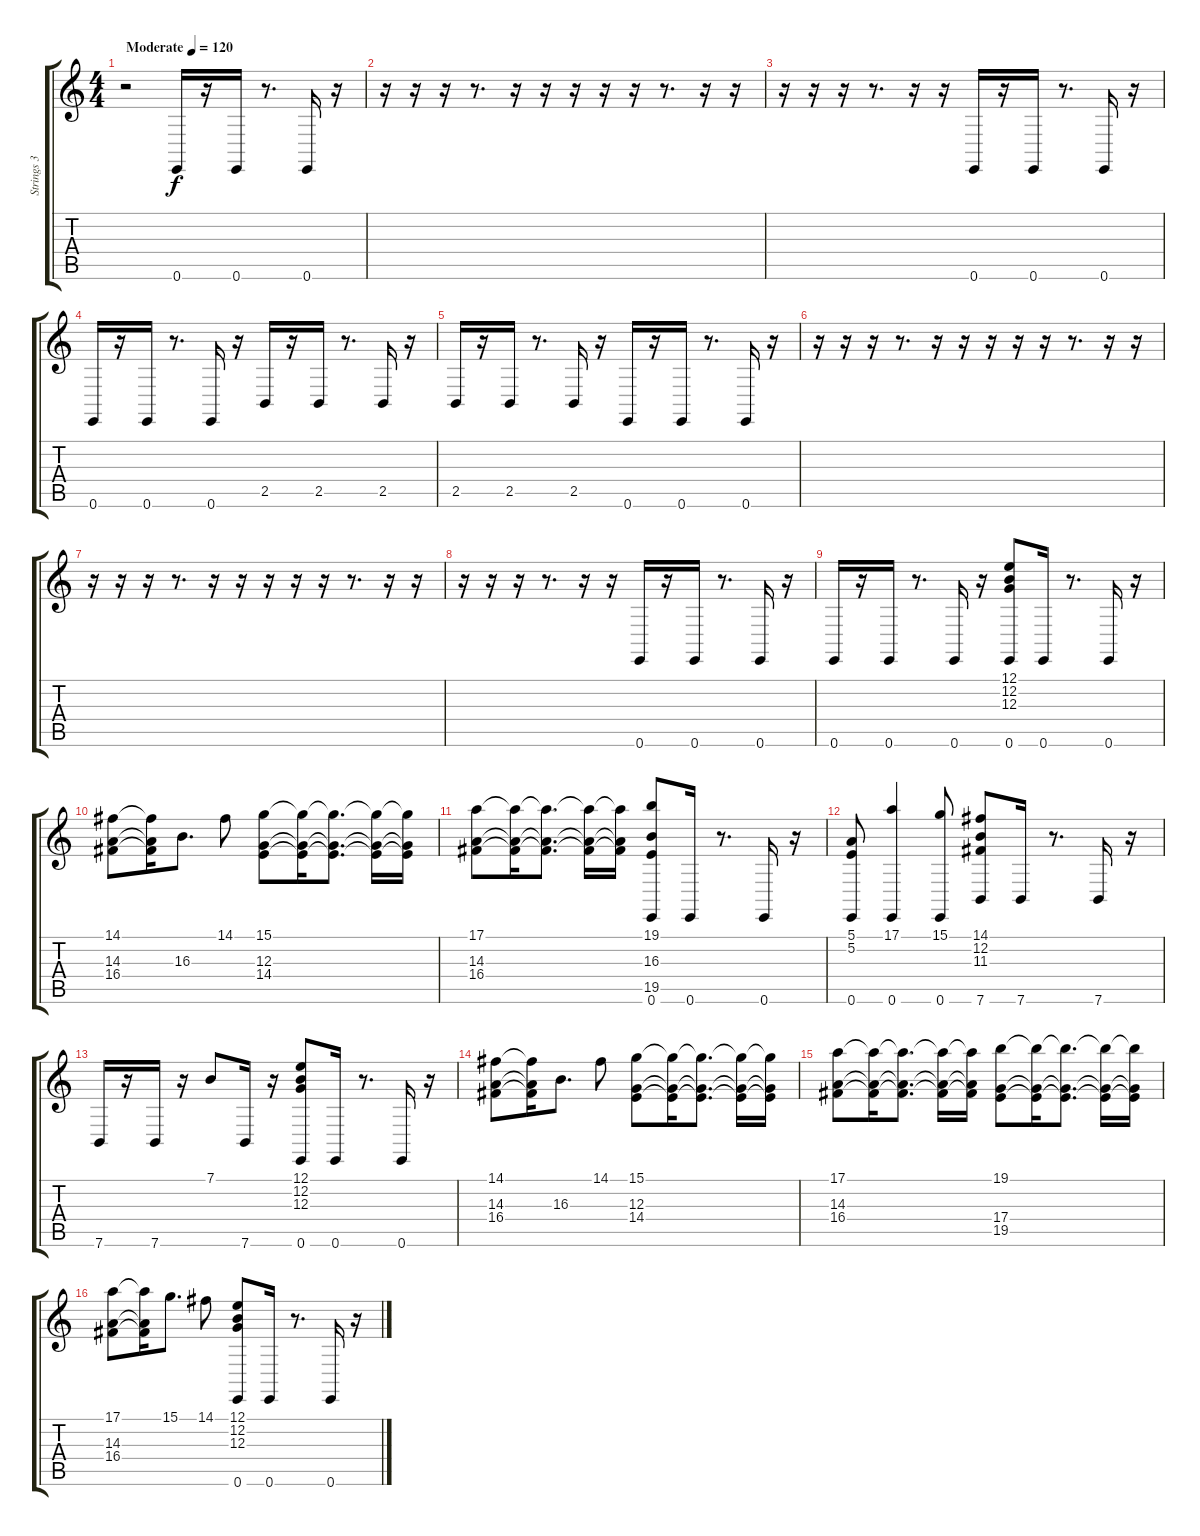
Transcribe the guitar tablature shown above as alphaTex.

\track ("Strings 3 #5 (MIDI)" "Strings 3 ") {instrument stringensemble1}
\staff {score tabs}
\tuning (E4 B3 G3 D3 A2 E2) {hide}
\ts (4 4)
\tempo (120 "Moderate")
\clef g2
\ks c
r.2{dy f instrument stringensemble1} 0.6.16 r.16 0.6.16 r.8{d} 0.6.16 r.16 |
r.16 r.16 r.16 r.8{d} r.16 r.16 r.16 r.16 r.16 r.8{d} r.16 r.16 |
r.16 r.16 r.16 r.8{d} r.16 r.16 0.6.16 r.16 0.6.16 r.8{d} 0.6.16 r.16 |
0.6.16 r.16 0.6.16 r.8{d} 0.6.16 r.16 2.5.16 r.16 2.5.16 r.8{d} 2.5.16 r.16 |
2.5.16 r.16 2.5.16 r.8{d} 2.5.16 r.16 0.6.16 r.16 0.6.16 r.8{d} 0.6.16 r.16 |
r.16 r.16 r.16 r.8{d} r.16 r.16 r.16 r.16 r.16 r.8{d} r.16 r.16 |
r.16 r.16 r.16 r.8{d} r.16 r.16 r.16 r.16 r.16 r.8{d} r.16 r.16 |
r.16 r.16 r.16 r.8{d} r.16 r.16 0.6.16 r.16 0.6.16 r.8{d} 0.6.16 r.16 |
0.6.16 r.16 0.6.16 r.8{d} 0.6.16 r.16 (12.1 12.2 12.3 0.6).8 0.6.16 r.8{d} 0.6.16 r.16 |
(14.1 14.3 16.4).8 (14.1{t} 14.3{t} 16.4{t}).16 16.3.8{d} 14.1.8 (15.1 12.3 14.4).8 (15.1{t} 12.3{t} 14.4{t}).16 (15.1{t} 12.3{t} 14.4{t}).8{d} (15.1{t} 12.3{t} 14.4{t}).16 (15.1{t} 12.3{t} 14.4{t}).16 |
(17.1 14.3 16.4).8 (17.1{t} 14.3{t} 16.4{t}).16 (17.1{t} 14.3{t} 16.4{t}).8{d} (17.1{t} 14.3{t} 16.4{t}).16 (17.1{t} 14.3{t} 16.4{t}).16 (19.1 16.3 19.5 0.6).8 0.6.16 r.8{d} 0.6.16 r.16 |
(5.1 5.2 0.6).8 (17.1 0.6).4 (15.1 0.6).8 (14.1 12.2 11.3 7.6).8 7.6.16 r.8{d} 7.6.16 r.16 |
7.6.16 r.16 7.6.16 r.16 7.1.8 7.6.16 r.16 (12.1 12.2 12.3 0.6).8 0.6.16 r.8{d} 0.6.16 r.16 |
(14.1 14.3 16.4).8 (14.1{t} 14.3{t} 16.4{t}).16 16.3.8{d} 14.1.8 (15.1 12.3 14.4).8 (15.1{t} 12.3{t} 14.4{t}).16 (15.1{t} 12.3{t} 14.4{t}).8{d} (15.1{t} 12.3{t} 14.4{t}).16 (15.1{t} 12.3{t} 14.4{t}).16 |
(17.1 14.3 16.4).8 (17.1{t} 14.3{t} 16.4{t}).16 (17.1{t} 14.3{t} 16.4{t}).8{d} (17.1{t} 14.3{t} 16.4{t}).16 (17.1{t} 14.3{t} 16.4{t}).16 (19.1 17.4 19.5).8 (19.1{t} 17.4{t} 19.5{t}).16 (19.1{t} 17.4{t} 19.5{t}).8{d} (19.1{t} 17.4{t} 19.5{t}).16 (19.1{t} 17.4{t} 19.5{t}).16 |
(17.1 14.3 16.4).8 (17.1{t} 14.3{t} 16.4{t}).16 15.1.8{d} 14.1.8 (12.1 12.2 12.3 0.6).8 0.6.16 r.8{d} 0.6.16 r.16
